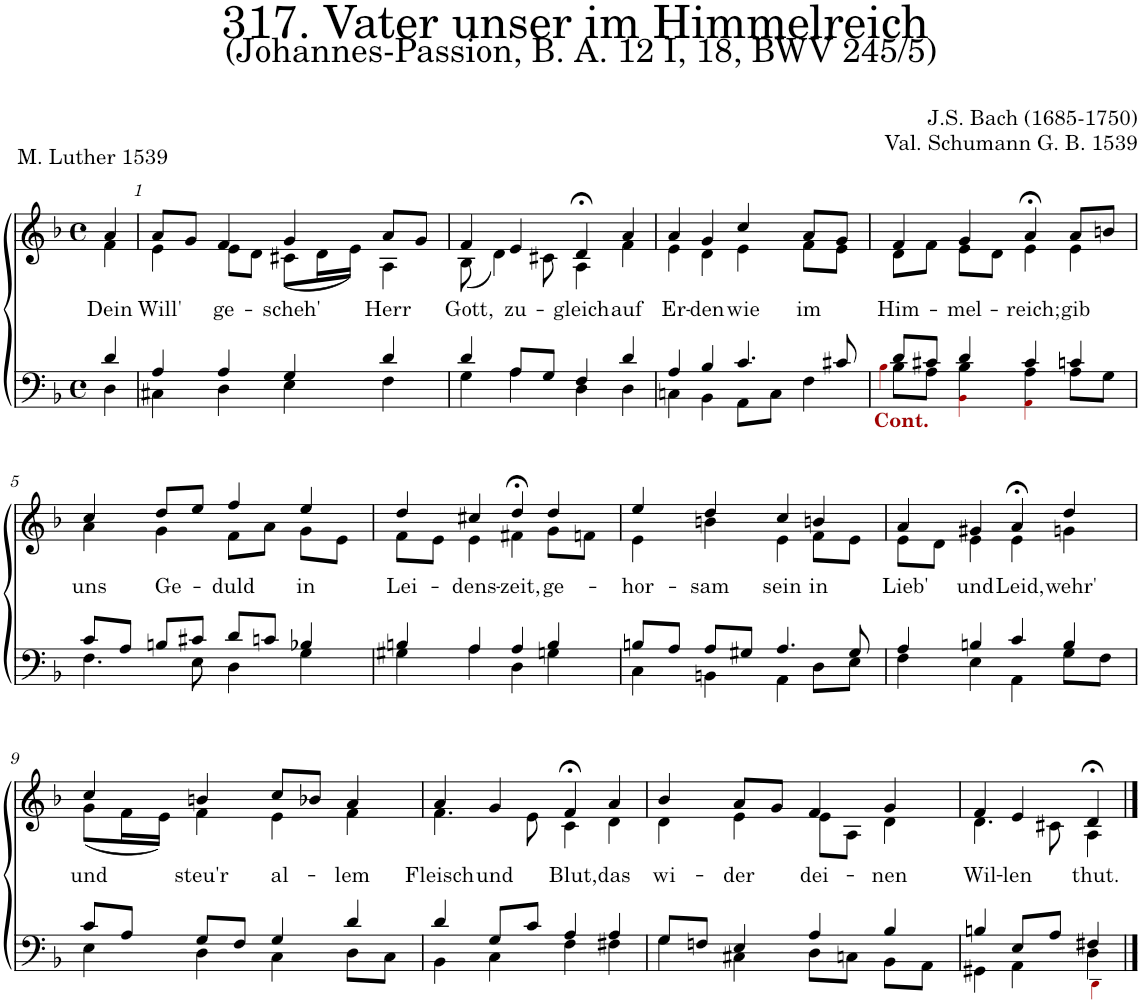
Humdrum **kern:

**kern	**kern	**text
*part2	*part1	*part1
*staff2	*staff1	*staff1
*I"Tenor/Bass	*I"Soprano/Alto	*
*clefF4	*clefG2	*
*k[b-]	*k[b-]	*
*M4/4	*M4/4	*
*met(c)	*met(c)	*
=	=	=
*^	*	*
!	!	!	!LO:LY:b
*	*	*^	*
4d/	4D\	4a/	4f\	Dein
=1	=1	=1	=1	=1
!	!	!	!	!LO:LY:b
4A/	4C#X\	8a/L	4e\	Will'
.	.	8g/J	.	.
!	!	!	!	!LO:LY:b
4A/	4D\	4f/	8e\L	ge-
.	.	.	8d\J	.
!	!	!	!	!LO:LY:b
4G/	4E\	4g/	(8c#X\L	-scheh'
.	.	.	16d\L	.
.	.	.	16e\JJ)	.
!	!	!	!	!LO:LY:b
4d/	4F\	8a/L	4A\	Herr
.	.	8g/J	.	.
=2	=2	=2	=2	=2
!	!	!	!	!LO:LY:b
4d/	4G\	4f/	(8B-\	Gott,
.	.	.	4d\)	.
!	!	!	!	!LO:LY:b
8A/L	4A\	4e/	.	zu-
8G/J	.	.	8c#X\	.
!	!	!	!	!LO:LY:b
4F/	4D\	4d;<,/	4A\	-gleich
!	!	!	!	!LO:LY:b
4d/	4D\	4a/	4f\	auf
=3	=3	=3	=3	=3
!	!	!	!	!LO:LY:b
4A/	4Cn\	4a/	4e\	Er-
!	!	!	!	!LO:LY:b
4B-/	4BB-\	4g/	4d\	-den
!	!	!	!	!LO:LY:b
4.c/	8AA\L	4cc/	4e\	wie
.	8C\J	.	.	.
!	!	!	!	!LO:LY:b
.	4F\	8a/L	8f\L	im
8c#X/	.	8g/J	8e\J	.
=4	=4	=4	=4	=4
*	*^	*	*	*
!LO:TX:b:B:color=#A40000:t=Cont.	!	!	!	!	!
!	!	!	!	!	!LO:LY:b
8d/L	8B-\L	4B-i\	4f/	8d\L	Him-
8c#X/J	8A\J	.	.	8f\J	.
!	!	!	!	!	!LO:LY:b
4d/	4B-\	4BB-i\	4g/	8e\L	-mel-
.	.	.	.	8d\J	.
!	!	!	!	!	!LO:LY:b
4c#/	4A\	4AAi\	4a;<,/	4e\	-reich;
!	!	!	!	!	!LO:LY:b
4cn/	8A\L	4ryy	8a/L	4e\	gib
.	8G\J	.	8bn/J	.	.
*	*v	*v	*	*	*
!!LO:LB:g=z	!!
=5	=5	=5	=5	=5
!	!	!	!	!LO:LY:b
8c/L	4.F\	4cc/	4a\	uns
8A/J	.	.	.	.
!	!	!	!	!LO:LY:b
8Bn/L	.	8dd/L	4g\	Ge-
8c#X/J	8E\	8ee/J	.	.
!	!	!	!	!LO:LY:b
8d/L	4D\	4ff/	8f\L	-duld
8cn/J	.	.	8a\J	.
!	!	!	!	!LO:LY:b
4B-X/	4G\	4ee/	8g\L	in
.	.	.	8e\J	.
=6	=6	=6	=6	=6
!	!	!	!	!LO:LY:b
4Bn/	4G#X\	4dd/	8f\L	Lei-
.	.	.	8e\J	.
!	!	!	!	!LO:LY:b
4A/	4A\	4cc#X/	4e\	-dens-
!	!	!	!	!LO:LY:b
4A/	4D\	4dd;<,/	4f#X\	-zeit,
!	!	!	!	!LO:LY:b
4B/	4Gn\	4dd/	8g\L	ge-
.	.	.	8fn\J	.
=7	=7	=7	=7	=7
!	!	!	!	!LO:LY:b
8Bn/L	4C\	4ee/	4e\	-hor-
8A/J	.	.	.	.
!	!	!	!	!LO:LY:b
8A/L	4BBn\	4dd/	4bn\	-sam
8G#X/J	.	.	.	.
!	!	!	!	!LO:LY:b
4.A/	4AA\	4cc;</	4e\	sein
!	!	!	!	!LO:LY:b
.	8D\L	4bn/	8f\L	in
8G#/	8E\J	.	8e\J	.
=8	=8	=8	=8	=8
!	!	!	!	!LO:LY:b
4A/	4F\	4a;</	8e\L	Lieb'
.	.	.	8d\J	.
!	!	!	!	!LO:LY:b
4Bn/	4E\	4g#X/	4e\	und
!	!	!	!	!LO:LY:b
4c/	4AA\	4a;<,/	4e\	Leid,
!	!	!	!	!LO:LY:b
4B/	8G\L	4dd/	4gn\	wehr'
.	8F\J	.	.	.
!!LO:LB:g=z	!!
=9	=9	=9	=9	=9
!	!	!	!	!LO:LY:b
8c/L	4E\	4cc;</	(8g\L	und
8A/J	.	.	16f\L	.
.	.	.	16e\JJ)	.
!	!	!	!	!LO:LY:b
8G/L	4D\	4bn/	4f\	steu'r
8F/J	.	.	.	.
!	!	!	!	!LO:LY:b
4G/	4C\	8cc/L	4e\	al-
.	.	8b-X/J	.	.
!	!	!	!	!LO:LY:b
4d/	8D\L	4a/	4f\	-lem
.	8C\J	.	.	.
=10	=10	=10	=10	=10
!	!	!	!	!LO:LY:b
4d/	4BB-\	4a/	4.f\	Fleisch
!	!	!	!	!LO:LY:b
8G/L	4C\	4g/	.	und
8c/J	.	.	8e\	.
!	!	!	!	!LO:LY:b
4A/	4F\	4f;<,/	4c\	Blut,
!	!	!	!	!LO:LY:b
4A/	4F#X\	4a/	4d\	das
=11	=11	=11	=11	=11
!	!	!	!	!LO:LY:b
8G/L	4G\	4b-/	4d\	wi-
8Fn/J	.	.	.	.
!	!	!	!	!LO:LY:b
4E/	4C#X\	8a/L	4e\	-der
.	.	8g/J	.	.
!	!	!	!	!LO:LY:b
4A/	8D\L	4f/	8e\L	dei-
.	8Cn\J	.	8A\J	.
!	!	!	!	!LO:LY:b
4B-/	8BB-\L	4g/	4d\	-nen
.	8AA\J	.	.	.
=12	=12	=12	=12	=12
*	*^	*	*	*
!	!	!	!	!	!LO:LY:b
4Bn/	4GG#X\	2ryy	4f/	4.d\	Wil-
!	!	!	!	!	!LO:LY:b
8E/L	4AA\	.	4e/	.	-len
8A/J	.	.	.	8c#X\	.
!	!	!	!	!	!LO:LY:b
4F#X/	4D\	4DDi\	4d;</	4A\	thut.
*v	*v	*v	*	*	*
*	*v	*v	*
==	==	==
*-	*-	*-
